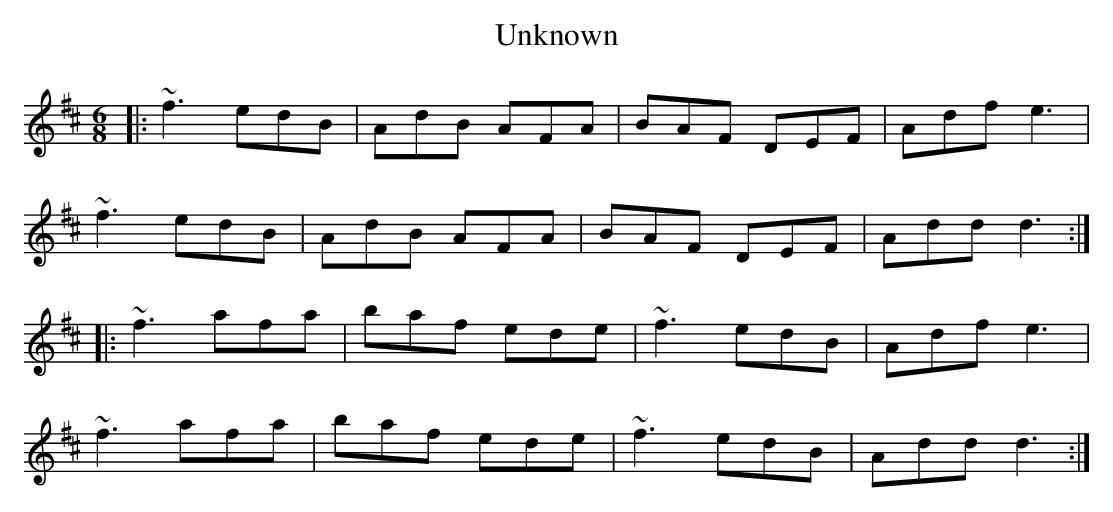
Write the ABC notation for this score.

X:1
T:Unknown
M:6/8
K:D
|: ~f3 edB | AdB AFA | BAF DEF | Adf e3 |
~f3 edB | AdB AFA | BAF DEF | Add d3 :|
|: ~f3 afa | baf ede | ~f3 edB | Adf e3 |
~f3 afa | baf ede | ~f3 edB | Add d3 :|
